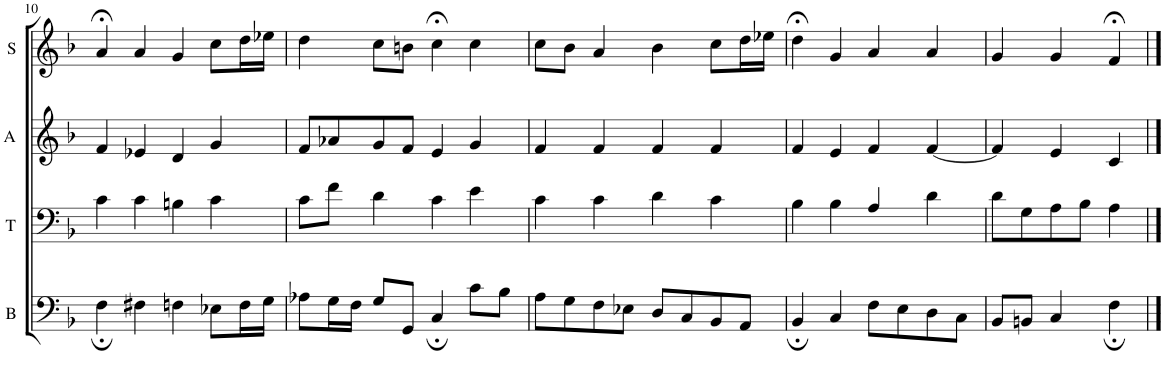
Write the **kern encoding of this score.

**kern	**kern	**kern	**kern
*part4	*part3	*part2	*part1
*staff4	*staff3	*staff2	*staff1
*I"B	*I"T	*I"A	*I"S
*I'B	*I'T	*I'A	*I'S
!!LO:PB:g=z
*clefF4	*clefF4	*clefG2	*clefG2
*k[b-]	*k[b-]	*k[b-]	*k[b-]
*M4/4	*M4/4	*M4/4	*M4/4
=10	=10	=10	=10
4F;\	4c\	4f/	4a;</
4F#X\	4c\	4e-X/	4a/
4Fn\	4Bn\	4d/	4g/
8E-X\L	4c\	4g/	8cc\L
16F\L	.	.	16dd\L
16G\JJ	.	.	16ee-X\JJ
=11	=11	=11	=11
8A-X\L	8c\L	8f/L	4dd\
16G\L	8f\J	8a-X/	.
16F\JJ	.	.	.
8G/L	4d\	8g/	8cc\L
8GG/J	.	8f/J	8bn\J
4C;/	4c\	4e/	4cc;<\
8c\L	4e\	4g/	4cc\
8B-\J	.	.	.
=12	=12	=12	=12
8A\L	4c\	4f/	8cc\L
8G\	.	.	8b-\J
8F\	4c\	4f/	4a/
8E-X\J	.	.	.
8D/L	4d\	4f/	4b-\
8C/	.	.	.
8BB-/	4c\	4f/	8cc\L
8AA/J	.	.	16dd\L
.	.	.	16ee-X\JJ
=13	=13	=13	=13
4BB-;/	4B-\	4f/	4dd;<\
4C/	4B-\	4e/	4g/
8F\L	4A/	4f/	4a/
8E\	.	.	.
8D\	4d\	[4f/	4a/
8C\J	.	.	.
=14	=14	=14	=14
8BB-/L	8d\L	4f/]	4g/
8BBn/J	8G\	.	.
4C/	8A\	4e/	4g/
.	8B-\J	.	.
4F;\	4A\	4c/	4f;</
==	==	==	==
*-	*-	*-	*-
